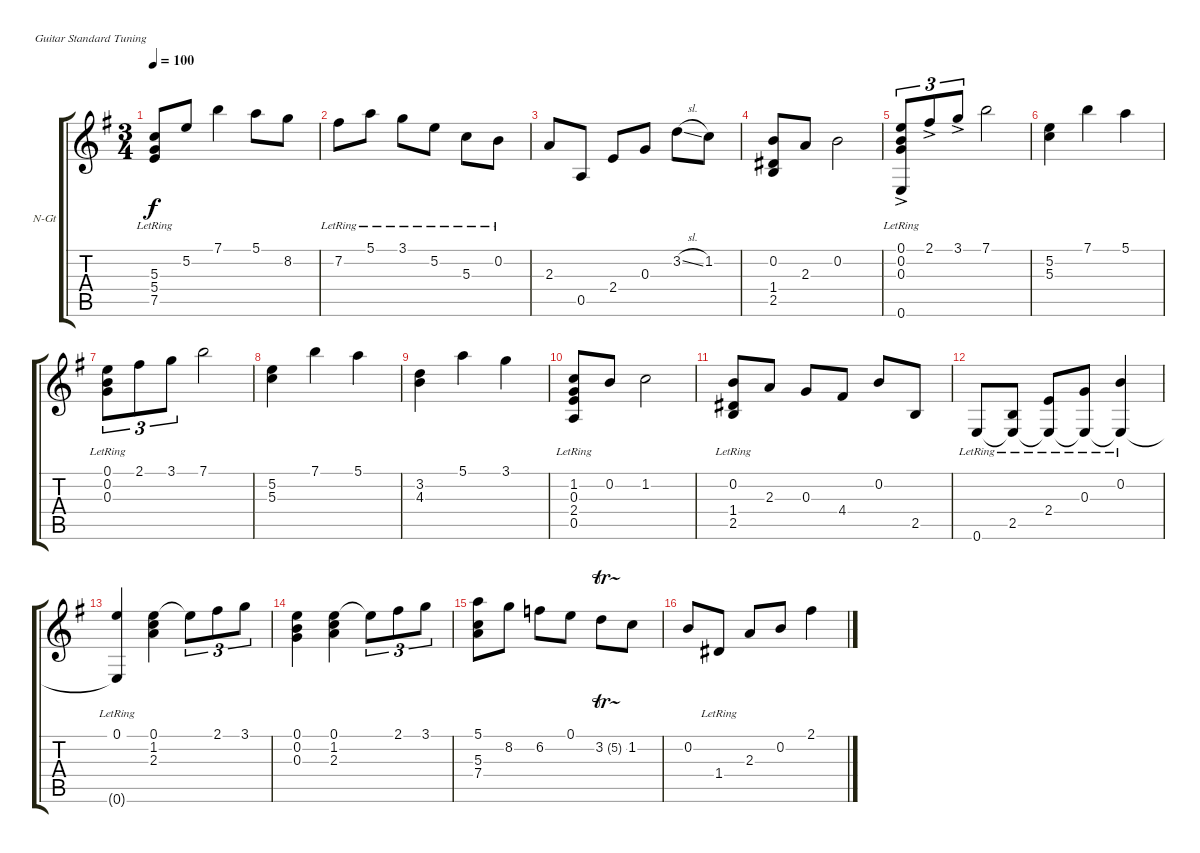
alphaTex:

\bracketExtendMode groupsimilarinstruments
\firstSystemTrackNameOrientation horizontal
\otherSystemsTrackNameOrientation horizontal
\track ("Track 1" "N-Gt") {instrument acousticguitarnylon}
\staff {score tabs}
\tuning (E4 B3 G3 D3 A2 E2)
\ts (3 4)
\tempo 100
\clef g2
\ks eminor
(5.3{lr} 5.4{lr} 7.5{lr}).8{dy f} 5.2.8 7.1.4 5.1.8 8.2.8 |
7.2{lr}.8 5.1{lr}.8 3.1{lr}.8 5.2{lr}.8 5.3{lr}.8 0.2{lr}.8 |
2.3.8 0.5.8 2.4.8 0.3.8 3.2{sl}.8 1.2.8 |
(0.2 1.4 2.5).8 2.3.8 0.2.2 |
(0.1{ac} 0.2{lr} 0.3{lr} 0.6{lr}).8{tu (3 2)} 2.1{ac}.8{tu (3 2)} 3.1{ac}.8{tu (3 2)} 7.1.2 |
(5.2 5.3).4 7.1.4 5.1.4 |
(0.1 0.2{lr} 0.3{lr}).8{tu (3 2)} 2.1.8{tu (3 2)} 3.1.8{tu (3 2)} 7.1.2 |
(5.2 5.3).4 7.1.4 5.1.4 |
(3.2 4.3).4 5.1.4 3.1.4 |
(1.2 0.3{lr} 2.4{lr} 0.5{lr}).8 0.2.8 1.2.2 |
(0.2 1.4{lr} 2.5{lr}).8 2.3.8 0.3.8 4.4.8 0.2.8 2.5.8 |
0.6{lr}.8 (2.5{lr} 0.6{lr t}).8 (2.4{lr} 0.6{lr t}).8 (0.3{lr} 0.6{lr t}).8 (0.2 0.6{lr t}).4 |
(0.1 0.6{lr t}).4 (0.1 1.2 2.3).4 0.1{t}.8{tu (3 2)} 2.1.8{tu (3 2)} 3.1.8{tu (3 2)} |
(0.1 0.2 0.3).4 (0.1 1.2 2.3).4 0.1{t}.8{tu (3 2)} 2.1.8{tu (3 2)} 3.1.8{tu (3 2)} |
(5.1 5.3 7.4).8 8.2.8 6.2.8 0.1.8 3.2{tr (5 16)}.8 1.2.8 |
0.2.8 1.4{lr}.8 2.3.8 0.2.8 2.1.4
